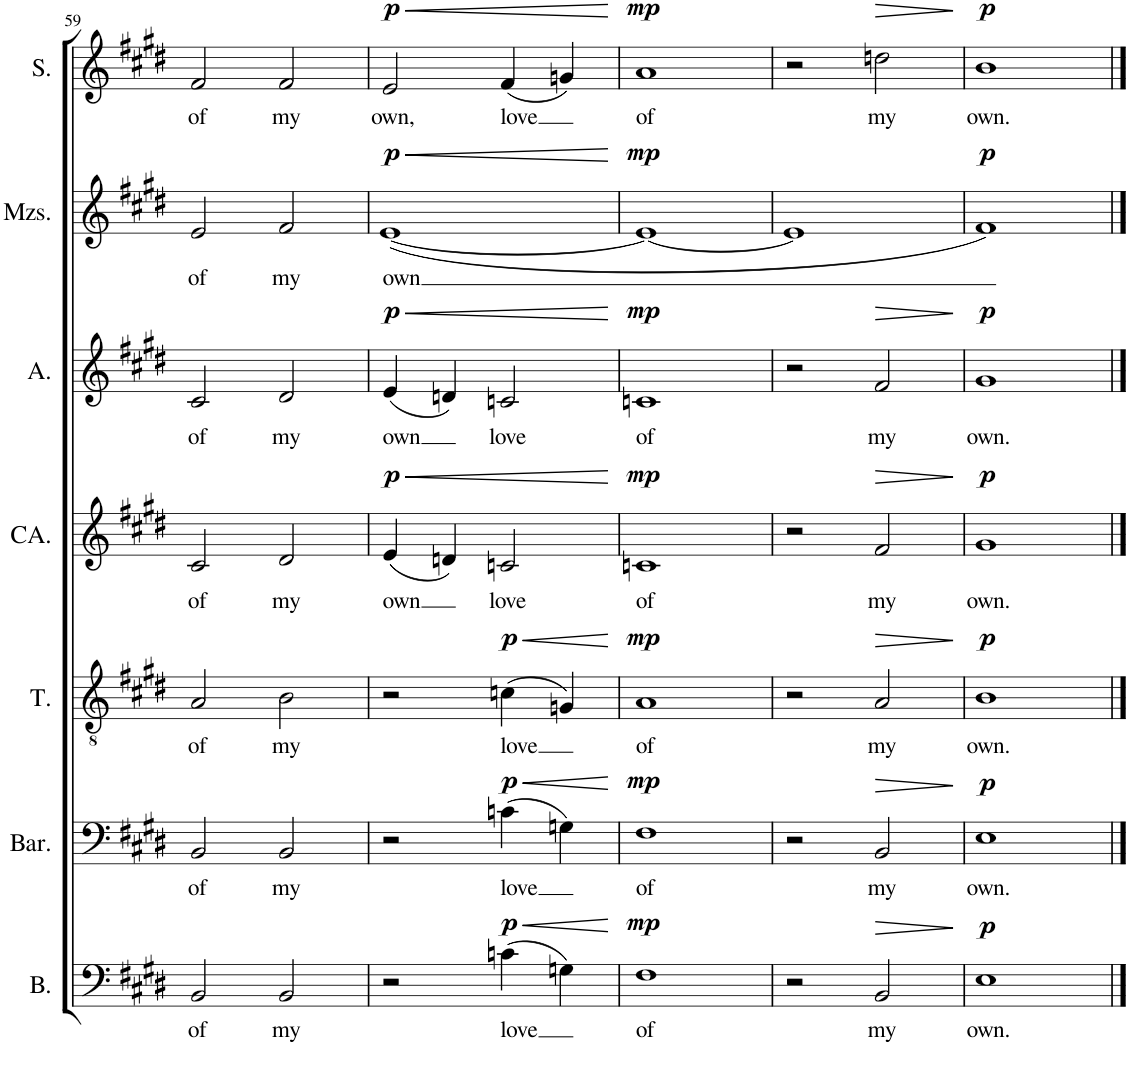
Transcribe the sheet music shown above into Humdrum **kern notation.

**kern	**text	**dynam	**kern	**text	**dynam	**kern	**text	**dynam	**kern	**text	**dynam	**kern	**text	**dynam	**kern	**text	**dynam	**kern	**text	**dynam
*part7	*part7	*part7	*part6	*part6	*part6	*part5	*part5	*part5	*part4	*part4	*part4	*part3	*part3	*part3	*part2	*part2	*part2	*part1	*part1	*part1
*staff7	*staff7	*staff7	*staff6	*staff6	*staff6	*staff5	*staff5	*staff5	*staff4	*staff4	*staff4	*staff3	*staff3	*staff3	*staff2	*staff2	*staff2	*staff1	*staff1	*staff1
*I"Bass	*	*	*I"Baritone	*	*	*I"Tenor	*	*	*I"C. Alto	*	*	*I"Alto	*	*	*I"Mezzo-soprano	*	*	*I"Soprano	*	*
*I'B.	*	*	*I'Bar.	*	*	*I'T.	*	*	*I'CA.	*	*	*I'A.	*	*	*I'Mzs.	*	*	*I'S.	*	*
!!LO:PB:g=z
*clefF4	*	*	*clefF4	*	*	*clefGv2	*	*	*clefG2	*	*	*clefG2	*	*	*clefG2	*	*	*clefG2	*	*
*k[f#c#g#d#]	*	*	*k[f#c#g#d#]	*	*	*k[f#c#g#d#]	*	*	*k[f#c#g#d#]	*	*	*k[f#c#g#d#]	*	*	*k[f#c#g#d#]	*	*	*k[f#c#g#d#]	*	*
*M4/4	*	*	*M4/4	*	*	*M4/4	*	*	*M4/4	*	*	*M4/4	*	*	*M4/4	*	*	*M4/4	*	*
=59	=59	=59	=59	=59	=59	=59	=59	=59	=59	=59	=59	=59	=59	=59	=59	=59	=59	=59	=59	=59
!	!LO:LY:b	!	!	!LO:LY:b	!	!	!LO:LY:b	!	!	!LO:LY:b	!	!	!LO:LY:b	!	!	!LO:LY:b	!	!	!LO:LY:b	!
2BB/	of	.	2BB/	of	.	2A/	of	.	2c#/	of	.	2c#/	of	.	2e/	of	.	2f#/	of	.
!	!LO:LY:b	!	!	!LO:LY:b	!	!	!LO:LY:b	!	!	!LO:LY:b	!	!	!LO:LY:b	!	!	!LO:LY:b	!	!	!LO:LY:b	!
2BB/	my	.	2BB/	my	.	2B\	my	.	2d#/	my	.	2d#/	my	.	2f#/	my	.	2f#/	my	.
=60	=60	=60	=60	=60	=60	=60	=60	=60	=60	=60	=60	=60	=60	=60	=60	=60	=60	=60	=60	=60
!	!	!	!	!	!	!	!	!	!	!LO:LY:b	!LO:HP:b	!	!LO:LY:b	!LO:HP:b	!	!LO:LY:b	!LO:HP:b	!	!LO:LY:b	!LO:HP:b
!	!	!	!	!	!	!	!	!	!	!	!LO:DY:n=1:a	!	!	!LO:DY:n=1:a	!	!	!LO:DY:n=1:a	!	!	!LO:DY:n=1:a
2r	.	.	2r	.	.	2r	.	.	(4e/	own	< p	(4e/	own	< p	([1e	own	< p	2e/	own,	< p
.	.	.	.	.	.	.	.	.	4dn/)	.	.	4dn/)	.	.	.	.	.	.	.	.
!	!LO:LY:b	!LO:HP:b	!	!LO:LY:b	!LO:HP:b	!	!LO:LY:b	!LO:HP:b	!	!LO:LY:b	!	!	!LO:LY:b	!	!	!	!	!	!LO:LY:b	!
!	!	!LO:DY:n=1:a	!	!	!LO:DY:n=1:a	!	!	!LO:DY:n=1:a	!	!	!	!	!	!	!	!	!	!	!	!
(4cn\	love	< p	(4cn\	love	< p	(4cn\	love	< p	2cn/	love	.	2cn/	love	.	.	.	.	(4f#/	love	.
4Gn\)	.	.	4Gn\)	.	.	4Gn/)	.	.	.	.	.	.	.	.	.	.	.	4gn/)	.	.
.	.	[	.	.	[	.	.	[	.	.	[	.	.	[	.	.	[	.	.	[
=61	=61	=61	=61	=61	=61	=61	=61	=61	=61	=61	=61	=61	=61	=61	=61	=61	=61	=61	=61	=61
!	!LO:LY:b	!LO:DY:a	!	!LO:LY:b	!LO:DY:a	!	!LO:LY:b	!LO:DY:a	!	!LO:LY:b	!LO:DY:a	!	!LO:LY:b	!LO:DY:a	!	!	!LO:DY:a	!	!LO:LY:b	!LO:DY:a
1F#	of	mp	1F#	of	mp	1A	of	mp	1cn	of	mp	1cn	of	mp	1e_	.	mp	1a	of	mp
=62	=62	=62	=62	=62	=62	=62	=62	=62	=62	=62	=62	=62	=62	=62	=62	=62	=62	=62	=62	=62
2r	.	.	2r	.	.	2r	.	.	2r	.	.	2r	.	.	1e]	.	.	2r	.	.
!	!LO:LY:b	!LO:HP:b	!	!LO:LY:b	!LO:HP:b	!	!LO:LY:b	!LO:HP:b	!	!LO:LY:b	!LO:HP:b	!	!LO:LY:b	!LO:HP:b	!	!	!	!	!LO:LY:b	!LO:HP:b
2BB/	my	>	2BB/	my	>	2A/	my	>	2f#/	my	>	2f#/	my	>	.	.	.	2ddn\	my	>
.	.	]	.	.	]	.	.	]	.	.	]	.	.	]	.	.	.	.	.	]
=63	=63	=63	=63	=63	=63	=63	=63	=63	=63	=63	=63	=63	=63	=63	=63	=63	=63	=63	=63	=63
!	!LO:LY:b	!LO:DY:a	!	!LO:LY:b	!LO:DY:a	!	!LO:LY:b	!LO:DY:a	!	!LO:LY:b	!LO:DY:a	!	!LO:LY:b	!LO:DY:a	!	!	!LO:DY:a	!	!LO:LY:b	!LO:DY:a
1E	own.	p	1E	own.	p	1B	own.	p	1g#	own.	p	1g#	own.	p	1f#)	.	p	1b	own.	p
==	==	==	==	==	==	==	==	==	==	==	==	==	==	==	==	==	==	==	==	==
*-	*-	*-	*-	*-	*-	*-	*-	*-	*-	*-	*-	*-	*-	*-	*-	*-	*-	*-	*-	*-
